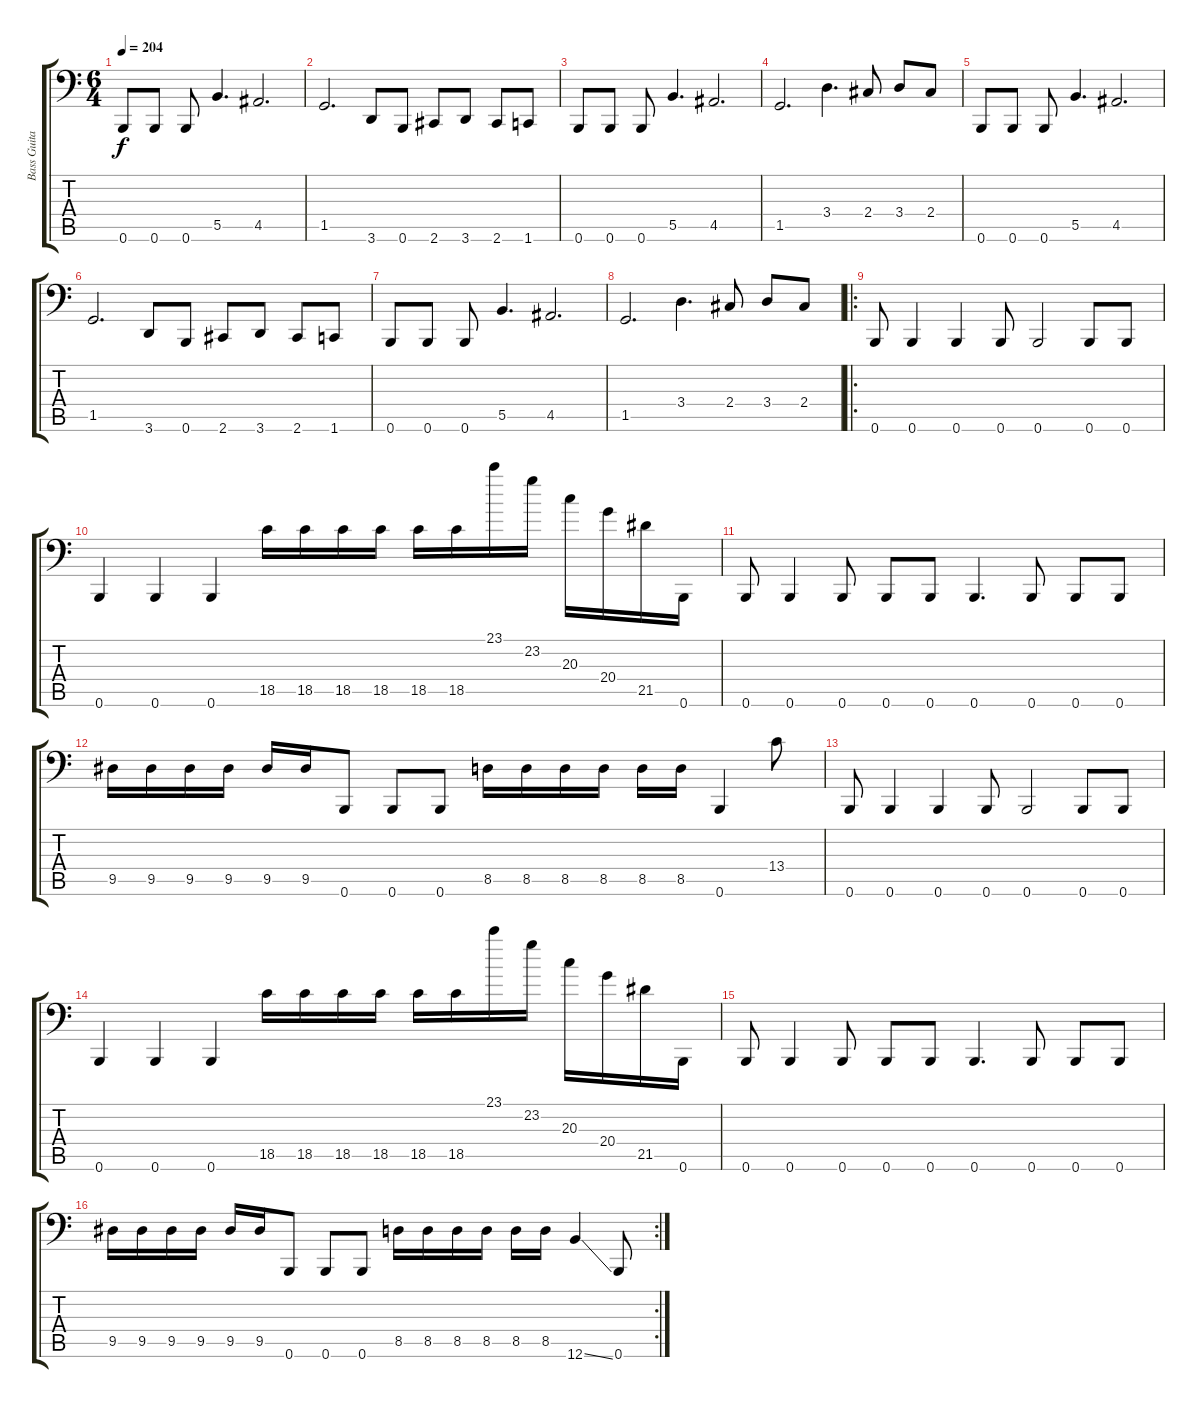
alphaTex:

\track ("Bass Guitar" "Bass Guita") {instrument electricbassfinger}
\staff {score tabs}
\tuning (Db3 Ab2 E2 B1 Gb1 B0) {hide}
\ts (6 4)
\tempo 204
\clef f4
\ks c
0.6.8{dy f} 0.6.8 0.6.8 5.5.4{d} 4.5.2{d} |
1.5.2{d} 3.6.8 0.6.8 2.6.8 3.6.8 2.6.8 1.6.8 |
0.6.8 0.6.8 0.6.8 5.5.4{d} 4.5.2{d} |
1.5.2{d} 3.4.4{d} 2.4.8 3.4.8 2.4.8 |
0.6.8 0.6.8 0.6.8 5.5.4{d} 4.5.2{d} |
1.5.2{d} 3.6.8 0.6.8 2.6.8 3.6.8 2.6.8 1.6.8 |
0.6.8 0.6.8 0.6.8 5.5.4{d} 4.5.2{d} |
1.5.2{d} 3.4.4{d} 2.4.8 3.4.8 2.4.8 |
\ro
0.6.8 0.6.4 0.6.4 0.6.8 0.6.2 0.6.8 0.6.8 |
0.6.4 0.6.4 0.6.4 18.5.16 18.5.16 18.5.16 18.5.16 18.5.16 18.5.16 23.1.16 23.2.16 20.3.16 20.4.16 21.5.16 0.6.16 |
0.6.8 0.6.4 0.6.8 0.6.8 0.6.8 0.6.4{d} 0.6.8 0.6.8 0.6.8 |
9.5.16 9.5.16 9.5.16 9.5.16 9.5.16 9.5.16 0.6.8 0.6.8 0.6.8 8.5.16 8.5.16 8.5.16 8.5.16 8.5.16 8.5.16 0.6.4 13.4.8 |
0.6.8 0.6.4 0.6.4 0.6.8 0.6.2 0.6.8 0.6.8 |
0.6.4 0.6.4 0.6.4 18.5.16 18.5.16 18.5.16 18.5.16 18.5.16 18.5.16 23.1.16 23.2.16 20.3.16 20.4.16 21.5.16 0.6.16 |
0.6.8 0.6.4 0.6.8 0.6.8 0.6.8 0.6.4{d} 0.6.8 0.6.8 0.6.8 |
\rc 2
9.5.16 9.5.16 9.5.16 9.5.16 9.5.16 9.5.16 0.6.8 0.6.8 0.6.8 8.5.16 8.5.16 8.5.16 8.5.16 8.5.16 8.5.16 12.6{ss}.4 0.6.8
